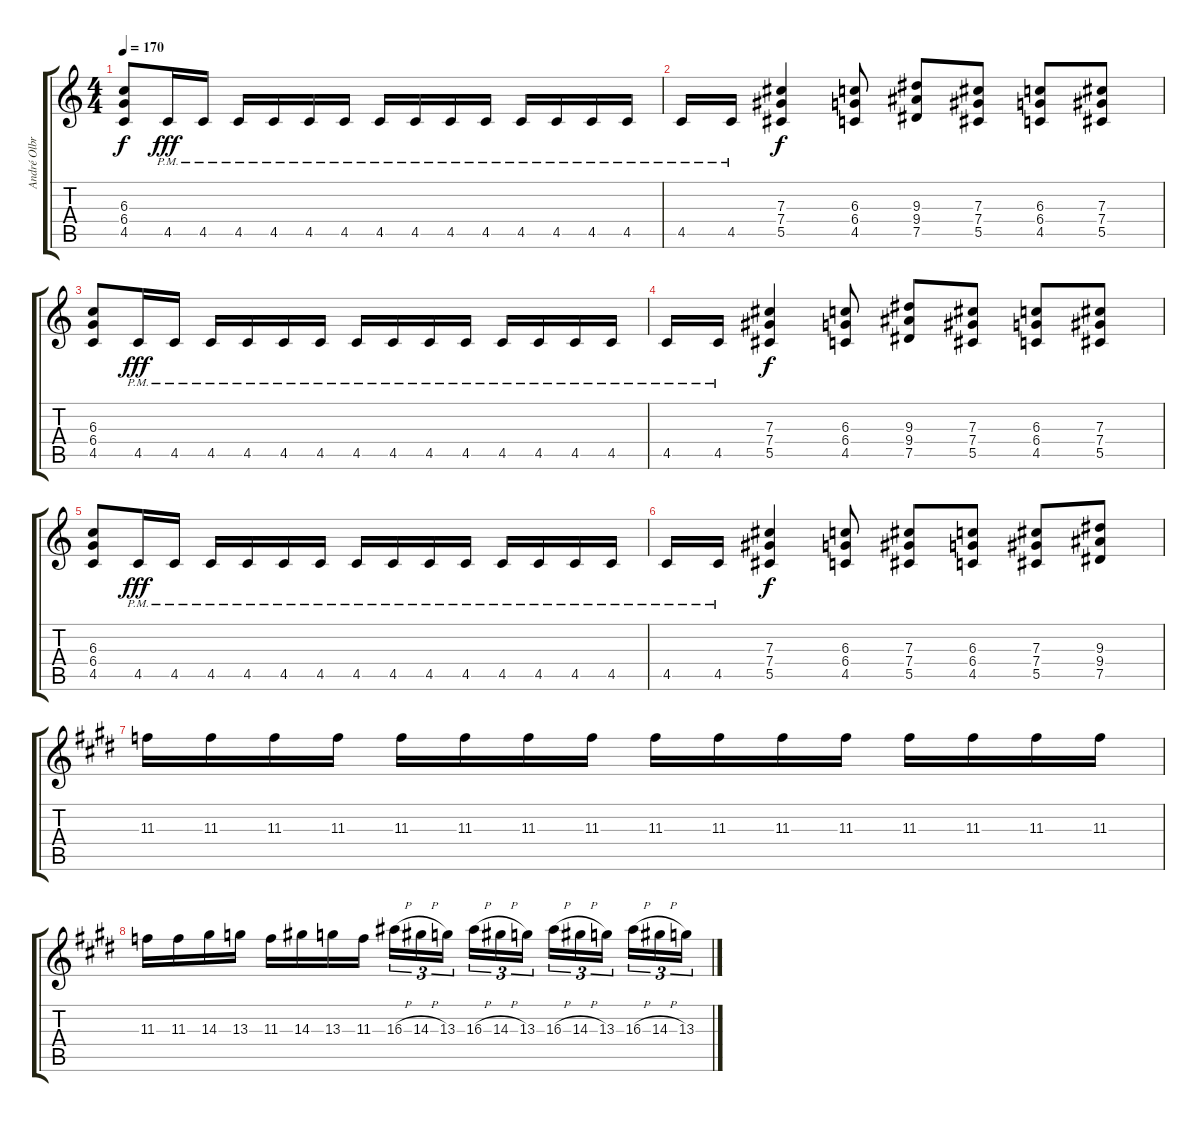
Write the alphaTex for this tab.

\track ("André Olbrich" "André Olbr") {instrument overdrivenguitar}
\staff {score tabs}
\tuning (Eb4 Bb3 Gb3 Db3 Ab2 Eb2) {hide}
\ts (4 4)
\tempo 170
\clef g2
\ks c
(6.3 6.4 4.5).8{dy f} 4.5{pm}.16{dy fff} 4.5{pm}.16 4.5{pm}.16 4.5{pm}.16 4.5{pm}.16 4.5{pm}.16 4.5{pm}.16 4.5{pm}.16 4.5{pm}.16 4.5{pm}.16 4.5{pm}.16 4.5{pm}.16 4.5{pm}.16 4.5{pm}.16 |
4.5{pm}.16 4.5{pm}.16 (7.3 7.4 5.5).4{dy f} (6.3 6.4 4.5).8 (9.3 9.4 7.5).8 (7.3 7.4 5.5).8 (6.3 6.4 4.5).8 (7.3 7.4 5.5).8 |
(6.3 6.4 4.5).8 4.5{pm}.16{dy fff} 4.5{pm}.16 4.5{pm}.16 4.5{pm}.16 4.5{pm}.16 4.5{pm}.16 4.5{pm}.16 4.5{pm}.16 4.5{pm}.16 4.5{pm}.16 4.5{pm}.16 4.5{pm}.16 4.5{pm}.16 4.5{pm}.16 |
4.5{pm}.16 4.5{pm}.16 (7.3 7.4 5.5).4{dy f} (6.3 6.4 4.5).8 (9.3 9.4 7.5).8 (7.3 7.4 5.5).8 (6.3 6.4 4.5).8 (7.3 7.4 5.5).8 |
(6.3 6.4 4.5).8 4.5{pm}.16{dy fff} 4.5{pm}.16 4.5{pm}.16 4.5{pm}.16 4.5{pm}.16 4.5{pm}.16 4.5{pm}.16 4.5{pm}.16 4.5{pm}.16 4.5{pm}.16 4.5{pm}.16 4.5{pm}.16 4.5{pm}.16 4.5{pm}.16 |
4.5{pm}.16 4.5{pm}.16 (7.3 7.4 5.5).4{dy f} (6.3 6.4 4.5).8 (7.3 7.4 5.5).8 (6.3 6.4 4.5).8 (7.3 7.4 5.5).8 (9.3 9.4 7.5).8 |
\ks e
11.3.16 11.3.16 11.3.16 11.3.16 11.3.16 11.3.16 11.3.16 11.3.16 11.3.16 11.3.16 11.3.16 11.3.16 11.3.16 11.3.16 11.3.16 11.3.16 |
11.3.16 11.3.16 14.3.16 13.3.16 11.3.16 14.3.16 13.3.16 11.3.16 16.3{h}.16{tu (3 2)} 14.3{h}.16{tu (3 2)} 13.3.16{tu (3 2)} 16.3{h}.16{tu (3 2)} 14.3{h}.16{tu (3 2)} 13.3.16{tu (3 2)} 16.3{h}.16{tu (3 2)} 14.3{h}.16{tu (3 2)} 13.3.16{tu (3 2)} 16.3{h}.16{tu (3 2)} 14.3{h}.16{tu (3 2)} 13.3.16{tu (3 2)}
